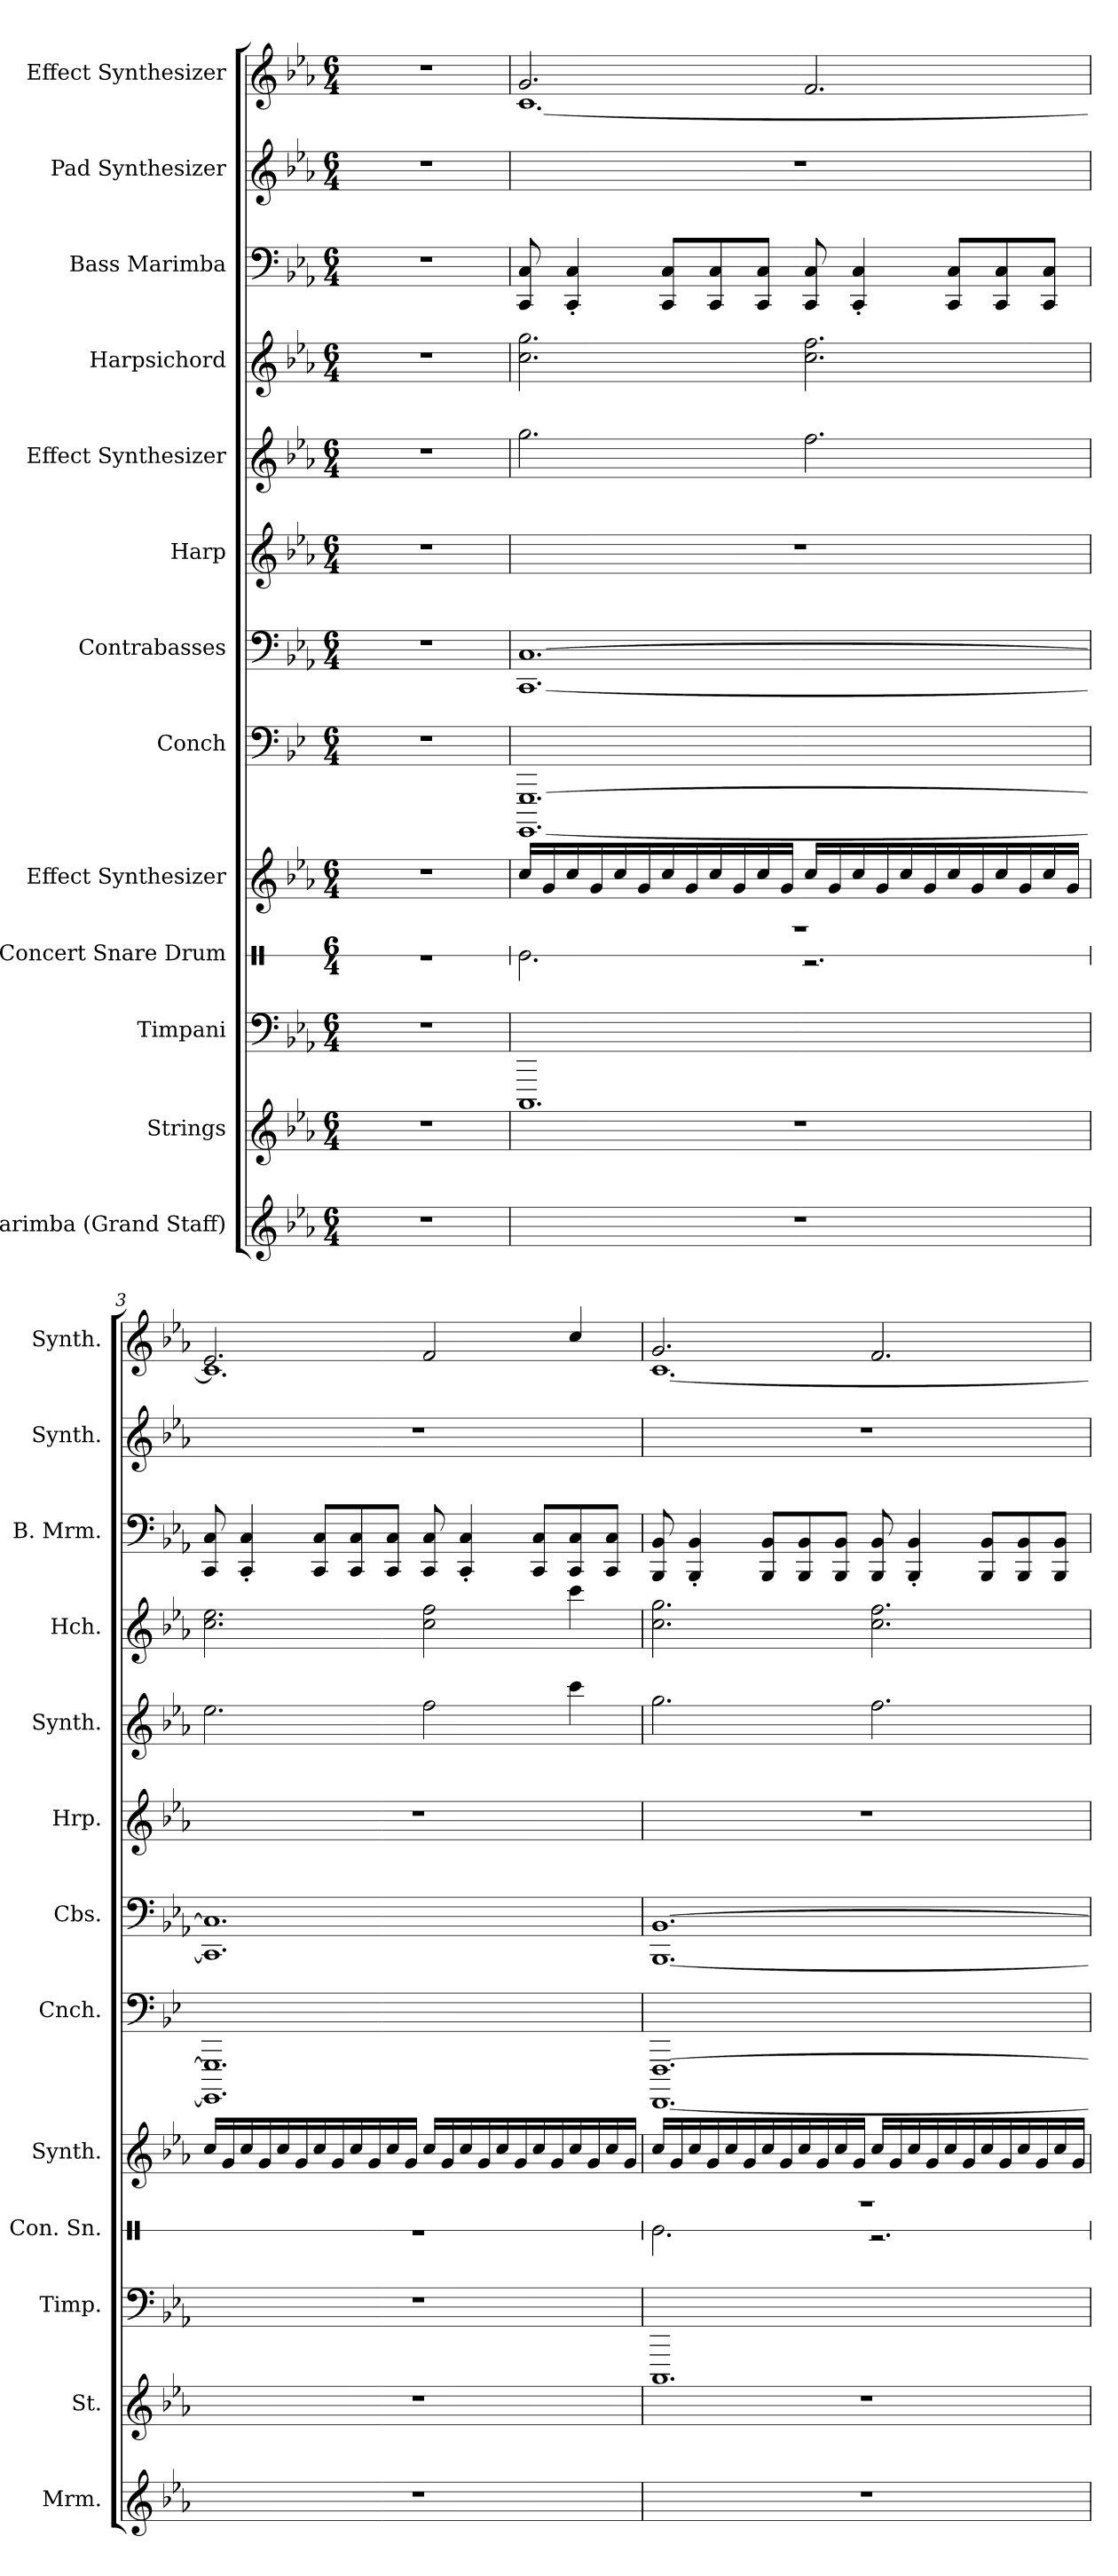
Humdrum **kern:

**kern	**kern	**kern	**kern	**kern	**kern	**kern	**kern	**kern	**kern	**kern	**kern	**kern
*part13	*part12	*part11	*part10	*part9	*part8	*part7	*part6	*part5	*part4	*part3	*part2	*part1
*staff13	*staff12	*staff11	*staff10	*staff9	*staff8	*staff7	*staff6	*staff5	*staff4	*staff3	*staff2	*staff1
*I"Marimba (Grand Staff)	*I"Strings	*I"Timpani	*I"Concert Snare Drum	*I"Effect Synthesizer	*I"Conch	*I"Contrabasses	*I"Harp	*I"Effect Synthesizer	*I"Harpsichord	*I"Bass Marimba	*I"Pad Synthesizer	*I"Effect Synthesizer
*I'Mrm.	*I'St.	*I'Timp.	*I'Con. Sn.	*I'Synth.	*I'Cnch.	*I'Cbs.	*I'Hrp.	*I'Synth.	*I'Hch.	*I'B. Mrm.	*I'Synth.	*I'Synth.
*	*	*	*stria1	*	*	*	*	*	*	*	*	*
*clefG2	*clefG2	*clefF4	*clefX	*clefG2	*clefF4	*clefF4	*clefG2	*clefG2	*clefG2	*clefF4	*clefG2	*clefG2
*	*	*	*	*	*ITrd4c7	*ITrd7c12	*	*	*	*	*	*
*k[b-e-a-]	*k[b-e-a-]	*k[b-e-a-]	*k[]	*k[b-e-a-]	*k[b-e-a-]	*k[b-e-a-]	*k[b-e-a-]	*k[b-e-a-]	*k[b-e-a-]	*k[b-e-a-]	*k[b-e-a-]	*k[b-e-a-]
*M6/4	*M6/4	*M6/4	*M6/4	*M6/4	*M6/4	*M6/4	*M6/4	*M6/4	*M6/4	*M6/4	*M6/4	*M6/4
*MM120	*MM120	*MM120	*MM120	*MM120	*MM120	*MM120	*MM120	*MM120	*MM120	*MM120	*MM120	*MM120
=1	=1	=1	=1	=1	=1	=1	=1	=1	=1	=1	=1	=1
1.r	1.r	1.r	1.r	1.r	1.r	1.r	1.r	1.r	1.r	1.r	1.r	1.r
=2	=2	=2	=2	=2	=2	=2	=2	=2	=2	=2	=2	=2
*	*	*	*^	*	*	*	*	*	*	*	*	*^
1.r	1.r	1.CCC	1.r	2.Re\	16cc/LL	[1.CCCC [1.CCC	[1.CCC [1.CC	1.r	2.gg\	2.cc\ 2.gg\	8CC/ 8C/	1.r	2.g/	[1.c
.	.	.	.	.	16g/	.	.	.	.	.	.	.	.	.
.	.	.	.	.	16cc/	.	.	.	.	.	4CC/' 4C/'	.	.	.
.	.	.	.	.	16g/	.	.	.	.	.	.	.	.	.
.	.	.	.	.	16cc/	.	.	.	.	.	.	.	.	.
.	.	.	.	.	16g/	.	.	.	.	.	.	.	.	.
.	.	.	.	.	16cc/	.	.	.	.	.	8CC/ 8C/L	.	.	.
.	.	.	.	.	16g/	.	.	.	.	.	.	.	.	.
.	.	.	.	.	16cc/	.	.	.	.	.	8CC/ 8C/	.	.	.
.	.	.	.	.	16g/	.	.	.	.	.	.	.	.	.
.	.	.	.	.	16cc/	.	.	.	.	.	8CC/ 8C/J	.	.	.
.	.	.	.	.	16g/JJ	.	.	.	.	.	.	.	.	.
.	.	.	.	2.r	16cc/LL	.	.	.	2.ff\	2.cc\ 2.ff\	8CC/ 8C/	.	2.f/	.
.	.	.	.	.	16g/	.	.	.	.	.	.	.	.	.
.	.	.	.	.	16cc/	.	.	.	.	.	4CC/' 4C/'	.	.	.
.	.	.	.	.	16g/	.	.	.	.	.	.	.	.	.
.	.	.	.	.	16cc/	.	.	.	.	.	.	.	.	.
.	.	.	.	.	16g/	.	.	.	.	.	.	.	.	.
.	.	.	.	.	16cc/	.	.	.	.	.	8CC/ 8C/L	.	.	.
.	.	.	.	.	16g/	.	.	.	.	.	.	.	.	.
.	.	.	.	.	16cc/	.	.	.	.	.	8CC/ 8C/	.	.	.
.	.	.	.	.	16g/	.	.	.	.	.	.	.	.	.
.	.	.	.	.	16cc/	.	.	.	.	.	8CC/ 8C/J	.	.	.
.	.	.	.	.	16g/JJ	.	.	.	.	.	.	.	.	.
*	*	*	*v	*v	*	*	*	*	*	*	*	*	*	*
!!LO:PB:g=z	!!
=3	=3	=3	=3	=3	=3	=3	=3	=3	=3	=3	=3	=3	=3
1.r	1.r	1.r	1.r	16cc/LL	1.CCCC] 1.CCC]	1.CCC] 1.CC]	1.r	2.ee-\	2.cc\ 2.ee-\	8CC/ 8C/	1.r	2.e-/	1.c]
.	.	.	.	16g/	.	.	.	.	.	.	.	.	.
.	.	.	.	16cc/	.	.	.	.	.	4CC/' 4C/'	.	.	.
.	.	.	.	16g/	.	.	.	.	.	.	.	.	.
.	.	.	.	16cc/	.	.	.	.	.	.	.	.	.
.	.	.	.	16g/	.	.	.	.	.	.	.	.	.
.	.	.	.	16cc/	.	.	.	.	.	8CC/ 8C/L	.	.	.
.	.	.	.	16g/	.	.	.	.	.	.	.	.	.
.	.	.	.	16cc/	.	.	.	.	.	8CC/ 8C/	.	.	.
.	.	.	.	16g/	.	.	.	.	.	.	.	.	.
.	.	.	.	16cc/	.	.	.	.	.	8CC/ 8C/J	.	.	.
.	.	.	.	16g/JJ	.	.	.	.	.	.	.	.	.
.	.	.	.	16cc/LL	.	.	.	2ff\	2cc\ 2ff\	8CC/ 8C/	.	2f/	.
.	.	.	.	16g/	.	.	.	.	.	.	.	.	.
.	.	.	.	16cc/	.	.	.	.	.	4CC/' 4C/'	.	.	.
.	.	.	.	16g/	.	.	.	.	.	.	.	.	.
.	.	.	.	16cc/	.	.	.	.	.	.	.	.	.
.	.	.	.	16g/	.	.	.	.	.	.	.	.	.
.	.	.	.	16cc/	.	.	.	.	.	8CC/ 8C/L	.	.	.
.	.	.	.	16g/	.	.	.	.	.	.	.	.	.
.	.	.	.	16cc/	.	.	.	4ccc\	4ccc\	8CC/ 8C/	.	4cc/	.
.	.	.	.	16g/	.	.	.	.	.	.	.	.	.
.	.	.	.	16cc/	.	.	.	.	.	8CC/ 8C/J	.	.	.
.	.	.	.	16g/JJ	.	.	.	.	.	.	.	.	.
!!LO:PB:g=z	!!
=4	=4	=4	=4	=4	=4	=4	=4	=4	=4	=4	=4	=4	=4
*	*	*	*^	*	*	*	*	*	*	*	*	*	*
1.r	1.r	1.CCC	1.r	2.Re\	16cc/LL	[1.BBBBB- [1.BBBB-	[1.BBBB- [1.BBB-	1.r	2.gg\	2.cc\ 2.gg\	8BBB-/ 8BB-/	1.r	2.g/	[1.c
.	.	.	.	.	16g/	.	.	.	.	.	.	.	.	.
.	.	.	.	.	16cc/	.	.	.	.	.	4BBB-/' 4BB-/'	.	.	.
.	.	.	.	.	16g/	.	.	.	.	.	.	.	.	.
.	.	.	.	.	16cc/	.	.	.	.	.	.	.	.	.
.	.	.	.	.	16g/	.	.	.	.	.	.	.	.	.
.	.	.	.	.	16cc/	.	.	.	.	.	8BBB-/ 8BB-/L	.	.	.
.	.	.	.	.	16g/	.	.	.	.	.	.	.	.	.
.	.	.	.	.	16cc/	.	.	.	.	.	8BBB-/ 8BB-/	.	.	.
.	.	.	.	.	16g/	.	.	.	.	.	.	.	.	.
.	.	.	.	.	16cc/	.	.	.	.	.	8BBB-/ 8BB-/J	.	.	.
.	.	.	.	.	16g/JJ	.	.	.	.	.	.	.	.	.
.	.	.	.	2.r	16cc/LL	.	.	.	2.ff\	2.cc\ 2.ff\	8BBB-/ 8BB-/	.	2.f/	.
.	.	.	.	.	16g/	.	.	.	.	.	.	.	.	.
.	.	.	.	.	16cc/	.	.	.	.	.	4BBB-/' 4BB-/'	.	.	.
.	.	.	.	.	16g/	.	.	.	.	.	.	.	.	.
.	.	.	.	.	16cc/	.	.	.	.	.	.	.	.	.
.	.	.	.	.	16g/	.	.	.	.	.	.	.	.	.
.	.	.	.	.	16cc/	.	.	.	.	.	8BBB-/ 8BB-/L	.	.	.
.	.	.	.	.	16g/	.	.	.	.	.	.	.	.	.
.	.	.	.	.	16cc/	.	.	.	.	.	8BBB-/ 8BB-/	.	.	.
.	.	.	.	.	16g/	.	.	.	.	.	.	.	.	.
.	.	.	.	.	16cc/	.	.	.	.	.	8BBB-/ 8BB-/J	.	.	.
.	.	.	.	.	16g/JJ	.	.	.	.	.	.	.	.	.
*	*	*	*v	*v	*	*	*	*	*	*	*	*	*v	*v
=	=	=	=	=	=	=	=	=	=	=	=	=
*-	*-	*-	*-	*-	*-	*-	*-	*-	*-	*-	*-	*-
